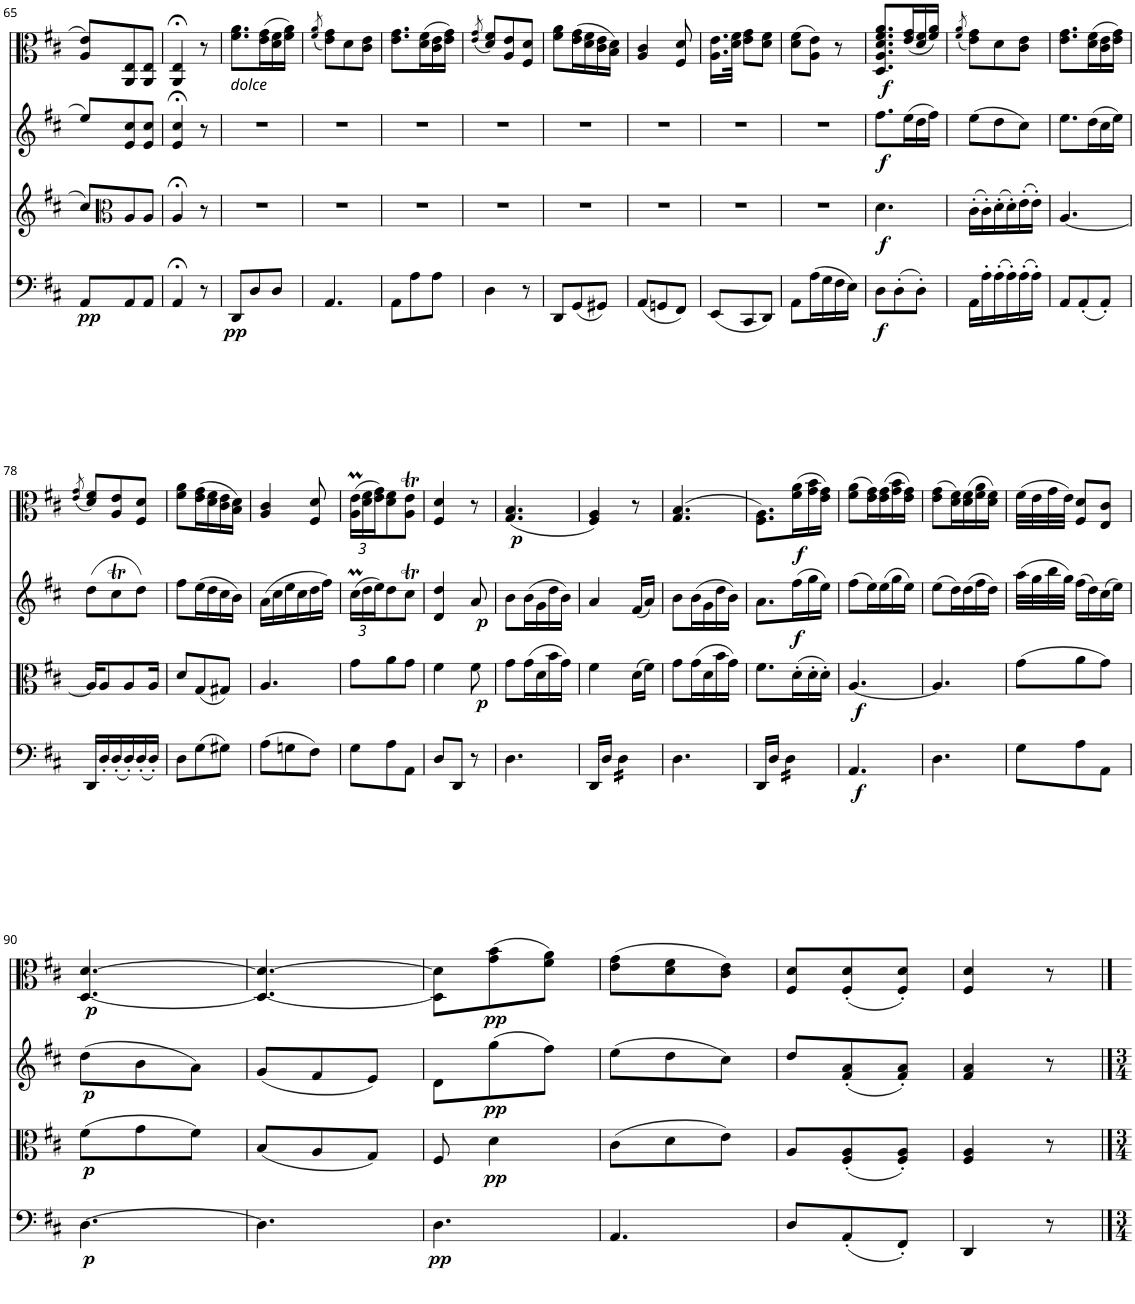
**kern	**dynam	**kern	**dynam	**kern	**dynam	**kern	**dynam
*part4	*part4	*part3	*part3	*part2	*part2	*part1	*part1
*staff4	*staff4	*staff3	*staff3	*staff2	*staff2	*staff1	*staff1
*I"Violoncello	*	*I"Viola	*	*I"Violin	*	*I"Viola d’amore	*
*I'Vc	*	*I'Vla	*	*I'Vln	*	*	*
!!LO:PB:g=z
*clefF4	*	*clefG2	*	*clefG2	*	*clefC3	*
*k[f#c#]	*	*k[f#c#]	*	*k[f#c#]	*	*k[f#c#]	*
*M3/8	*	*M3/8	*	*M3/8	*	*M3/8	*
=65	=65	=65	=65	=65	=65	=65	=65
!	!LO:DY:b	!	!	!	!	!	!
8AA/L	pp	8cc#/L	.	8ee/L	.	8A/ 8e/L	.
*	*	*clefC3	*	*	*	*	*
8AA/	.	8A/	.	8e/ 8cc#/	.	8AA/ 8E/	.
8AA/J	.	8A/J	.	8e/ 8cc#/J	.	8AA/ 8E/J	.
=66	=66	=66	=66	=66	=66	=66	=66
4AA;</	.	4A;</	.	4e/;< 4cc#/;<	.	4AA/;< 4E/;<	.
8r	.	8r	.	8r	.	8r	.
=67	=67	=67	=67	=67	=67	=67	=67
!	!	!	!	!	!	!LO:TX:b:i:t=dolce	!
!	!LO:DY:b	!	!	!	!	!	!
8DD/L	pp	4.r	.	4.r	.	8.f#\ 8.a\L	.
8D/	.	.	.	.	.	.	.
.	.	.	.	.	.	(16e\ 16g\L	.
8D/J	.	.	.	.	.	16d\ 16f#\	.
.	.	.	.	.	.	16f#\ 16a\JJ)	.
=68	=68	=68	=68	=68	=68	=68	=68
.	.	.	.	.	.	(8qf#/ 8qa/	.
4.AA/	.	4.r	.	4.r	.	8e\ 8g\L)	.
.	.	.	.	.	.	8d\	.
.	.	.	.	.	.	8c#\ 8e\J	.
=69	=69	=69	=69	=69	=69	=69	=69
8AA\L	.	4.r	.	4.r	.	8.e\ 8.g\L	.
8A\	.	.	.	.	.	.	.
.	.	.	.	.	.	(16d\ 16f#\L	.
8A\J	.	.	.	.	.	16c#\ 16e\	.
.	.	.	.	.	.	16e\ 16g\JJ)	.
=70	=70	=70	=70	=70	=70	=70	=70
.	.	.	.	.	.	(8qe/ 8qg/	.
4D\	.	4.r	.	4.r	.	8d/ 8f#/L)	.
.	.	.	.	.	.	8A/ 8e/	.
8r	.	.	.	.	.	8F#/ 8d/J	.
=71	=71	=71	=71	=71	=71	=71	=71
8DD/L	.	4.r	.	4.r	.	8f#\ 8a\L	.
(8GG/	.	.	.	.	.	(16e\ 16g\L	.
.	.	.	.	.	.	16d\ 16f#\	.
8GG#X/J)	.	.	.	.	.	16c#\ 16e\	.
.	.	.	.	.	.	16B\ 16d\JJ)	.
=72	=72	=72	=72	=72	=72	=72	=72
(8AA/L	.	4.r	.	4.r	.	4A/ 4c#/	.
8GGn/	.	.	.	.	.	.	.
8FF#/J)	.	.	.	.	.	8F#/ 8d/	.
=73	=73	=73	=73	=73	=73	=73	=73
(8EE/L	.	4.r	.	4.r	.	16.A\ 16.e\LL	.
.	.	.	.	.	.	32d\ 32f#\JJk	.
8CC#/	.	.	.	.	.	8e\ 8g\L	.
8DD/J)	.	.	.	.	.	8d\ 8f#\J	.
=74	=74	=74	=74	=74	=74	=74	=74
8AA\L	.	4.r	.	4.r	.	(8d\ 8f#\L	.
(16A\L	.	.	.	.	.	8A\ 8e\J)	.
16G\	.	.	.	.	.	.	.
16F#\	.	.	.	.	.	8r	.
16E\JJ)	.	.	.	.	.	.	.
=75	=75	=75	=75	=75	=75	=75	=75
!	!LO:DY:b	!	!LO:DY:b	!	!LO:DY:b	!	!LO:DY:b
8D\L	f	4.d\	f	8.ff#\L	f	8.D/ 8.A/ 8.d/ 8.f#/ 8.a/L	f
(8D'\	.	.	.	.	.	.	.
.	.	.	.	(16ee\L	.	(16e/ 16g/L	.
8D'\J)	.	.	.	16dd\	.	16d/ 16f#/	.
.	.	.	.	16ff#\JJ)	.	16f#/ 16a/JJ)	.
=76	=76	=76	=76	=76	=76	=76	=76
.	.	.	.	.	.	(8qf#/ 8qa/	.
16AA\LL	.	(16c#'\LL	.	(8ee\L	.	8e\ 8g\L)	.
16A'\	.	16c#'\)	.	.	.	.	.
(16A'\	.	(16d'\	.	8dd\	.	8d\	.
16A'\)	.	16d'\)	.	.	.	.	.
(16A'\	.	(16e'\	.	8cc#\J)	.	8c#\ 8e\J	.
16A'\JJ)	.	16e'\JJ)	.	.	.	.	.
=77	=77	=77	=77	=77	=77	=77	=77
8AA/L	.	[4.A/	.	8.ee\L	.	8.e\ 8.g\L	.
(8AA'/	.	.	.	.	.	.	.
.	.	.	.	(16dd\L	.	(16d\ 16f#\L	.
8AA'/J)	.	.	.	16cc#\	.	16c#\ 16e\	.
.	.	.	.	16ee\JJ)	.	16e\ 16g\JJ)	.
!!LO:LB:g=z
=78	=78	=78	=78	=78	=78	=78	=78
.	.	.	.	.	.	(8qe/ 8qg/	.
16DD/LL	.	16A/KL]	.	(8dd\L	.	8d/ 8f#/L)	.
16D'/	.	8A/	.	.	.	.	.
(16D'/	.	.	.	8cc#t\	.	8A/ 8e/	.
16D'/)	.	8A/	.	.	.	.	.
(16D'/	.	.	.	8dd\J)	.	8F#/ 8d/J	.
16D'/JJ)	.	16A/Jk	.	.	.	.	.
=79	=79	=79	=79	=79	=79	=79	=79
8D\L	.	8d/L	.	8ff#\L	.	8f#\ 8a\L	.
(8G\	.	(8G/	.	(16ee\L	.	(16e\ 16g\L	.
.	.	.	.	16dd\	.	16d\ 16f#\	.
8G#X\J)	.	8G#X/J)	.	16cc#\	.	16c#\ 16e\	.
.	.	.	.	16b\JJ)	.	16B\ 16d\JJ)	.
=80	=80	=80	=80	=80	=80	=80	=80
(8A\L	.	4.A/	.	(16a\LL	.	4A/ 4c#/	.
.	.	.	.	16cc#\	.	.	.
8Gn\	.	.	.	16ee\	.	.	.
.	.	.	.	16cc#\	.	.	.
8F#\J)	.	.	.	16dd\	.	8F#/ 8d/	.
.	.	.	.	16ff#\JJ)	.	.	.
=81	=81	=81	=81	=81	=81	=81	=81
*	*	*	*	*Xbrackettup	*	*Xbrackettup	*
8G\L	.	8g\L	.	(24cc#m\LL	.	(24A\M 24e\MLL	.
.	.	.	.	24dd\	.	24d\ 24f#\	.
.	.	.	.	24ee\J)	.	24e\ 24g\J)	.
8A\	.	8a\	.	8dd\	.	8d\ 8f#\	.
8AA\J	.	8g\J	.	8cc#t\J	.	8A\T 8e\TJ	.
=82	=82	=82	=82	=82	=82	=82	=82
8D/L	.	4f#\	.	4d/ 4dd/	.	4F#/ 4d/	.
8DD/J	.	.	.	.	.	.	.
!	!	!	!LO:DY:b	!	!LO:DY:b	!	!
8r	.	8f#\	p	8a/	p	8r	.
=83	=83	=83	=83	=83	=83	=83	=83
!	!	!	!	!	!	!	!LO:DY:b
4.D\	.	8g\L	.	8b\L	.	(4.G/ 4.B/	p
.	.	(16g\L	.	(16b\L	.	.	.
.	.	16d\	.	16g\	.	.	.
.	.	16b\	.	16dd\	.	.	.
.	.	16g\JJ)	.	16b\JJ)	.	.	.
=84	=84	=84	=84	=84	=84	=84	=84
16DD/LL	.	4f#\	.	4a/	.	4F#/ 4A/)	.
16D/JJ	.	.	.	.	.	.	.
*tremolo	*	*	*	*	*	*	*
16D\LL	.	.	.	.	.	.	.
16D\	.	.	.	.	.	.	.
16D\	.	(16d\LL	.	(16f#/LL	.	8r	.
16D\JJ	.	16f#\JJ)	.	16a/JJ)	.	.	.
*Xtremolo	*	*	*	*	*	*	*
=85	=85	=85	=85	=85	=85	=85	=85
4.D\	.	8g\L	.	8b\L	.	(4.G/ 4.B/	.
.	.	(16g\L	.	(16b\L	.	.	.
.	.	16d\	.	16g\	.	.	.
.	.	16b\	.	16dd\	.	.	.
.	.	16g\JJ)	.	16b\JJ)	.	.	.
=86	=86	=86	=86	=86	=86	=86	=86
16DD/LL	.	8.f#\L	.	8.a\L	.	8.F#\ 8.A\L)	.
16D/JJ	.	.	.	.	.	.	.
*tremolo	*	*	*	*	*	*	*
16D\LL	.	.	.	.	.	.	.
!	!	!	!	!	!LO:DY:b	!	!LO:DY:b
16D\	.	(16d'\L	.	(16ff#\L	f	(16f#\ 16a\L	f
16D\	.	16d'\	.	16gg\	.	16g\ 16b\	.
16D\JJ	.	16d'\JJ)	.	16ee\JJ)	.	16e\ 16g\JJ)	.
*Xtremolo	*	*	*	*	*	*	*
=87	=87	=87	=87	=87	=87	=87	=87
!	!LO:DY:b	!	!LO:DY:b	!	!	!	!
4.AA/	f	[4.A/	f	(8ff#\L	.	(8f#\ 8a\L	.
.	.	.	.	16ee\L)	.	16e\ 16g\L)	.
.	.	.	.	(16ee\	.	(16e\ 16g\	.
.	.	.	.	16gg\	.	16g\ 16b\	.
.	.	.	.	16ee\JJ)	.	16e\ 16g\JJ)	.
=88	=88	=88	=88	=88	=88	=88	=88
4.D\	.	4.A/]	.	(8ee\L	.	(8e\ 8g\L	.
.	.	.	.	16dd\L)	.	16d\ 16f#\L)	.
.	.	.	.	(16dd\	.	(16d\ 16f#\	.
.	.	.	.	16ff#\	.	16f#\ 16a\	.
.	.	.	.	16dd\JJ)	.	16d\ 16f#\JJ)	.
=89	=89	=89	=89	=89	=89	=89	=89
8G\L	.	(8g\L	.	(32aa\LLL	.	(32f#\LLL	.
.	.	.	.	32gg\	.	32e\	.
.	.	.	.	32bb\	.	32g\	.
.	.	.	.	32gg\JJJ)	.	32e\JJJ)	.
8A\	.	8a\	.	(16ff#\LL	.	8F#/ 8d/L	.
.	.	.	.	16dd\)	.	.	.
8AA\J	.	8g\J)	.	(16cc#\	.	8E/ 8c#/J	.
.	.	.	.	16ee\JJ)	.	.	.
!!LO:LB:g=z
=90	=90	=90	=90	=90	=90	=90	=90
!	!LO:DY:b	!	!LO:DY:b	!	!LO:DY:b	!	!LO:DY:b
[4.D\	p	(8f#\L	p	(8dd\L	p	[4.D/ [4.d/	p
.	.	8g\	.	8b\	.	.	.
.	.	8f#\J)	.	8a\J)	.	.	.
=91	=91	=91	=91	=91	=91	=91	=91
4.D\]	.	(8B/L	.	(8g/L	.	4.D/_ 4.d/_	.
.	.	8A/	.	8f#/	.	.	.
.	.	8G/J)	.	8e/J)	.	.	.
=92	=92	=92	=92	=92	=92	=92	=92
!	!LO:DY:b	!	!	!	!	!	!
4.D\	pp	8F#/	.	8d\L	.	8D\] 8d\]L	.
!	!	!	!LO:DY:b	!	!LO:DY:b	!	!LO:DY:b
.	.	4d\	pp	(8gg\	pp	(8g\ 8b\	pp
.	.	.	.	8ff#\J)	.	8f#\ 8a\J)	.
=93	=93	=93	=93	=93	=93	=93	=93
4.AA/	.	(8c#\L	.	(8ee\L	.	(8e\ 8g\L	.
.	.	8d\	.	8dd\	.	8d\ 8f#\	.
.	.	8e\J)	.	8cc#\J)	.	8c#\ 8e\J)	.
=94	=94	=94	=94	=94	=94	=94	=94
8D/L	.	8A/L	.	8dd/L	.	8F#/ 8d/L	.
(8AA'/	.	(8F#/' 8A/'	.	(8f#/' 8a/'	.	(8F#/' 8d/'	.
8FF#'/J)	.	8F#/' 8A/'J)	.	8f#/' 8a/'J)	.	8F#/' 8d/'J)	.
=95	=95	=95	=95	=95	=95	=95	=95
4DD/	.	4F#/ 4A/	.	4f#/ 4a/	.	4F#/ 4d/	.
8r	.	8r	.	8r	.	8r	.
==	==	==	==	==	==	==	==
*-	*-	*-	*-	*-	*-	*-	*-
